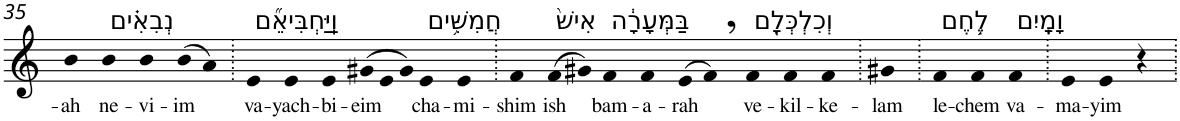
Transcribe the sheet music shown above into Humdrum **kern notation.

**kern	**text
*part1	*part1
*staff1	*staff1
*I"Piano	*
*I'Pno	*
!!LO:PB:g=z
*clefG2	*
*k[]	*
=35	=35
!	!LO:LY:b
4b	-ah
!LO:TX:a:t=נְבִאִ֗ים	!
!	!LO:LY:b
4b	ne-
!	!LO:LY:b
4b	-vi-
!	!LO:LY:b
(>8b	-im
8a)	.
=36.	=36.
!LO:TX:a:t=וַֽיַּחְבִּיאֵ֞ם	!
!	!LO:LY:b
4e	va-
!	!LO:LY:b
4e	-yach-
!	!LO:LY:b
4e	-bi-
*Xtuplet	*
!	!LO:LY:b
(>12g#X	-eim
12e	.
12g#)	.
!LO:TX:a:t=חֲמִשִּׁ֥ים	!
!	!LO:LY:b
4e	cha-
!	!LO:LY:b
4e	-mi-
=37.	=37.
!	!LO:LY:b
4f	-shim
!LO:TX:a:t=אִישׁ֙	!
!	!LO:LY:b
(>8f	ish
8g#X)	.
!LO:TX:a:t=בַּמְּעָרָ֔ה	!
!	!LO:LY:b
4f	bam-
!	!LO:LY:b
4f	-a-
!	!LO:LY:b
(>8e	-rah
8f,)	.
!LO:TX:a:t=וְכִלְכְּלָ֖ם	!
!	!LO:LY:b
4f	ve-
!	!LO:LY:b
4f	-kil-
!	!LO:LY:b
4f	-ke-
=38.	=38.
!	!LO:LY:b
4g#X	-lam
=39.	=39.
!LO:TX:a:t=לֶ֥חֶם	!
!	!LO:LY:b
4f	le-
!	!LO:LY:b
4f	-chem
!LO:TX:a:t=וָמָֽיִם	!
!	!LO:LY:b
4f	va-
=40.	=40.
!	!LO:LY:b
4e	-ma-
!	!LO:LY:b
4e	-yim
4r	.
=.	=.
*-	*-
